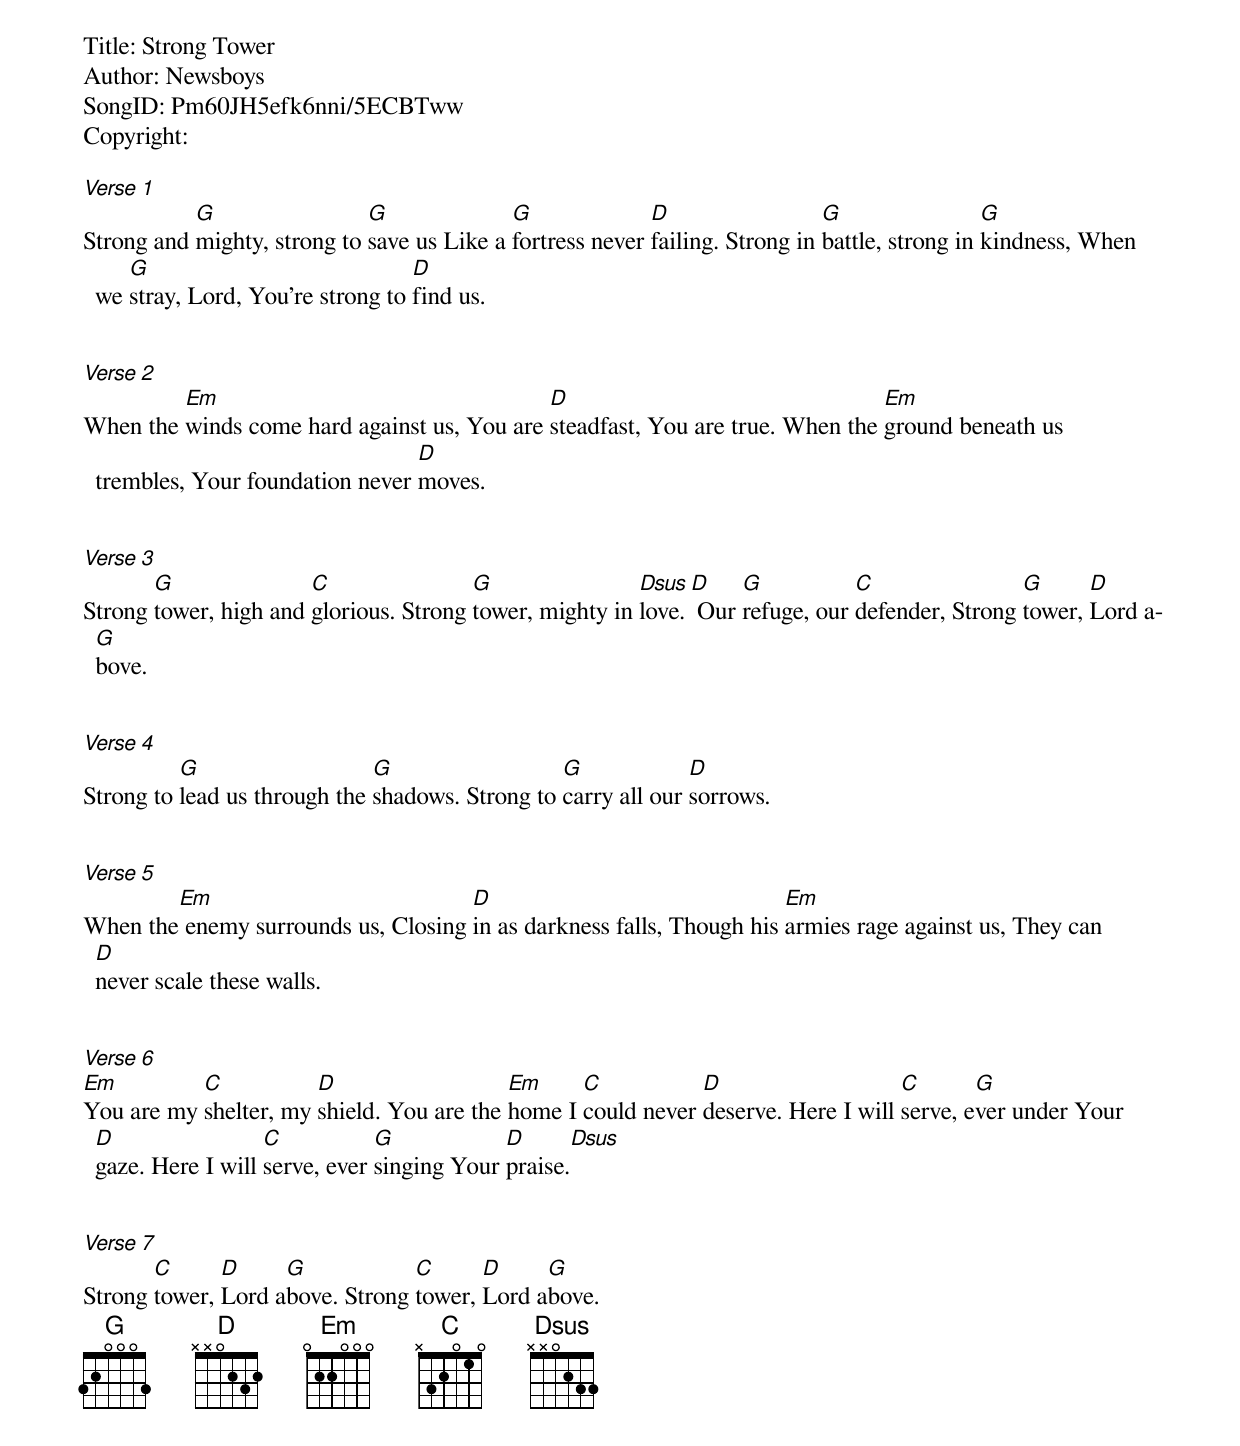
Title: Strong Tower
Author: Newsboys
SongID: Pm60JH5efk6nni/5ECBTww
Copyright:

[Verse 1]
Strong and [G]mighty, strong to [G]save us Like a [G]fortress never [D]failing. Strong in [G]battle, strong in [G]kindness, When we [G]stray, Lord, You're strong to [D]find us.


[Verse 2]
When the [Em]winds come hard against us, You are [D]steadfast, You are true. When the [Em]ground beneath us trembles, Your foundation never [D]moves.


[Verse 3]
Strong [G]tower, high and [C]glorious. Strong [G]tower, mighty in [Dsus]love.[D] Our [G]refuge, our [C]defender, Strong [G]tower, [D]Lord a[G]bove.


[Verse 4]
Strong to [G]lead us through the [G]shadows. Strong to [G]carry all our [D]sorrows.


[Verse 5]
When the[Em] enemy surrounds us, Closing [D]in as darkness falls, Though his [Em]armies rage against us, They can [D]never scale these walls.


[Verse 6]
[Em]You are my [C]shelter, my [D]shield. You are the [Em]home I [C]could never [D]deserve. Here I will [C]serve, e[G]ver under Your [D]gaze. Here I will [C]serve, ever [G]singing Your [D]praise.[Dsus]


[Verse 7]
Strong [C]tower, [D]Lord a[G]bove. Strong [C]tower, [D]Lord a[G]bove.
